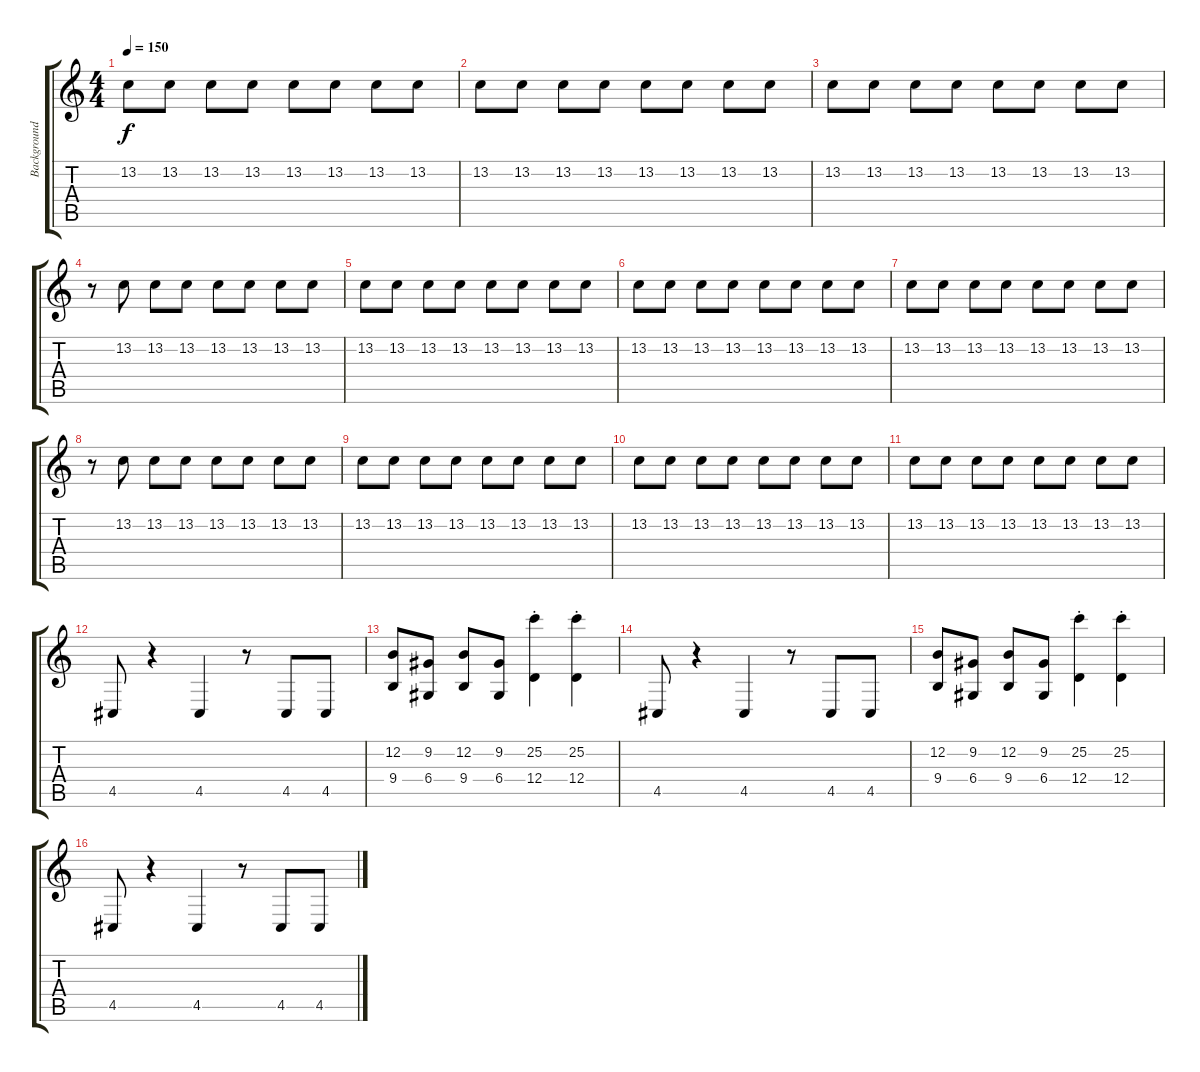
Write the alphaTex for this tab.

\track ("Background effects 2" "Background") {instrument agogo}
\staff {score tabs}
\tuning (A4 B3 G3 D3 A2 E2) {hide}
\ts (4 4)
\tempo 150
\clef g2
\ks c
13.2.8{dy f} 13.2.8 13.2.8 13.2.8 13.2.8 13.2.8 13.2.8 13.2.8 |
13.2.8 13.2.8 13.2.8 13.2.8 13.2.8 13.2.8 13.2.8 13.2.8 |
13.2.8 13.2.8 13.2.8 13.2.8 13.2.8 13.2.8 13.2.8 13.2.8 |
r.8 13.2.8 13.2.8 13.2.8 13.2.8 13.2.8 13.2.8 13.2.8 |
13.2.8 13.2.8 13.2.8 13.2.8 13.2.8 13.2.8 13.2.8 13.2.8 |
13.2.8 13.2.8 13.2.8 13.2.8 13.2.8 13.2.8 13.2.8 13.2.8 |
13.2.8 13.2.8 13.2.8 13.2.8 13.2.8 13.2.8 13.2.8 13.2.8 |
r.8 13.2.8 13.2.8 13.2.8 13.2.8 13.2.8 13.2.8 13.2.8 |
13.2.8 13.2.8 13.2.8 13.2.8 13.2.8 13.2.8 13.2.8 13.2.8 |
13.2.8 13.2.8 13.2.8 13.2.8 13.2.8 13.2.8 13.2.8 13.2.8 |
13.2.8 13.2.8 13.2.8 13.2.8 13.2.8 13.2.8 13.2.8 13.2.8 |
4.5.8{volume 8 instrument agogo} r.4 4.5.4 r.8 4.5.8{volume 6} 4.5.8 |
(12.2 9.4).8{volume 5} (9.2 6.4).8{volume 10} (12.2 9.4).8 (9.2 6.4).8 (25.2 12.4{st}).4 (25.2 12.4{st}).4 |
4.5.8{volume 8 instrument agogo} r.4 4.5.4 r.8 4.5.8{volume 6} 4.5.8 |
(12.2 9.4).8{volume 5} (9.2 6.4).8{volume 10} (12.2 9.4).8 (9.2 6.4).8 (25.2 12.4{st}).4 (25.2 12.4{st}).4 |
4.5.8{volume 8 instrument agogo} r.4 4.5.4 r.8 4.5.8{volume 6} 4.5.8
